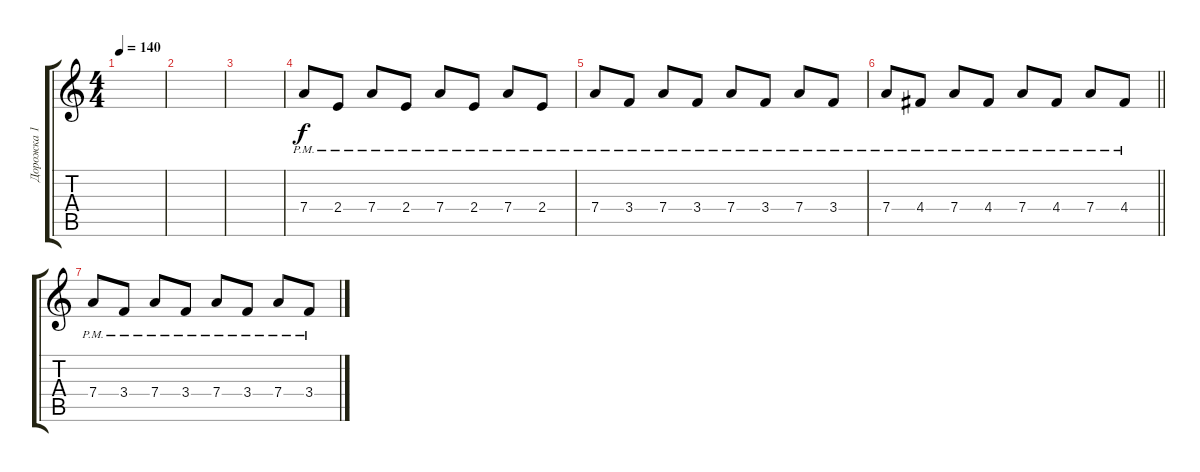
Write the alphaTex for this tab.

\track ("Дорожка 1" "Дорожка 1") {instrument distortionguitar}
\staff {score tabs}
\tuning (E4 B3 G3 D3 A2 E2) {hide}
\ts (4 4)
\tempo 140
\clef g2
\ks c
|
|
|
7.4{pm}.8 2.4{pm}.8 7.4{pm}.8 2.4{pm}.8 7.4{pm}.8 2.4{pm}.8 7.4{pm}.8 2.4{pm}.8 |
7.4{pm}.8 3.4{pm}.8 7.4{pm}.8 3.4{pm}.8 7.4{pm}.8 3.4{pm}.8 7.4{pm}.8 3.4{pm}.8 |
\barLineRight lightlight
7.4{pm}.8 4.4{pm}.8 7.4{pm}.8 4.4{pm}.8 7.4{pm}.8 4.4{pm}.8 7.4{pm}.8 4.4{pm}.8 |
7.4{pm}.8 3.4{pm}.8 7.4{pm}.8 3.4{pm}.8 7.4{pm}.8 3.4{pm}.8 7.4{pm}.8 3.4{pm}.8
